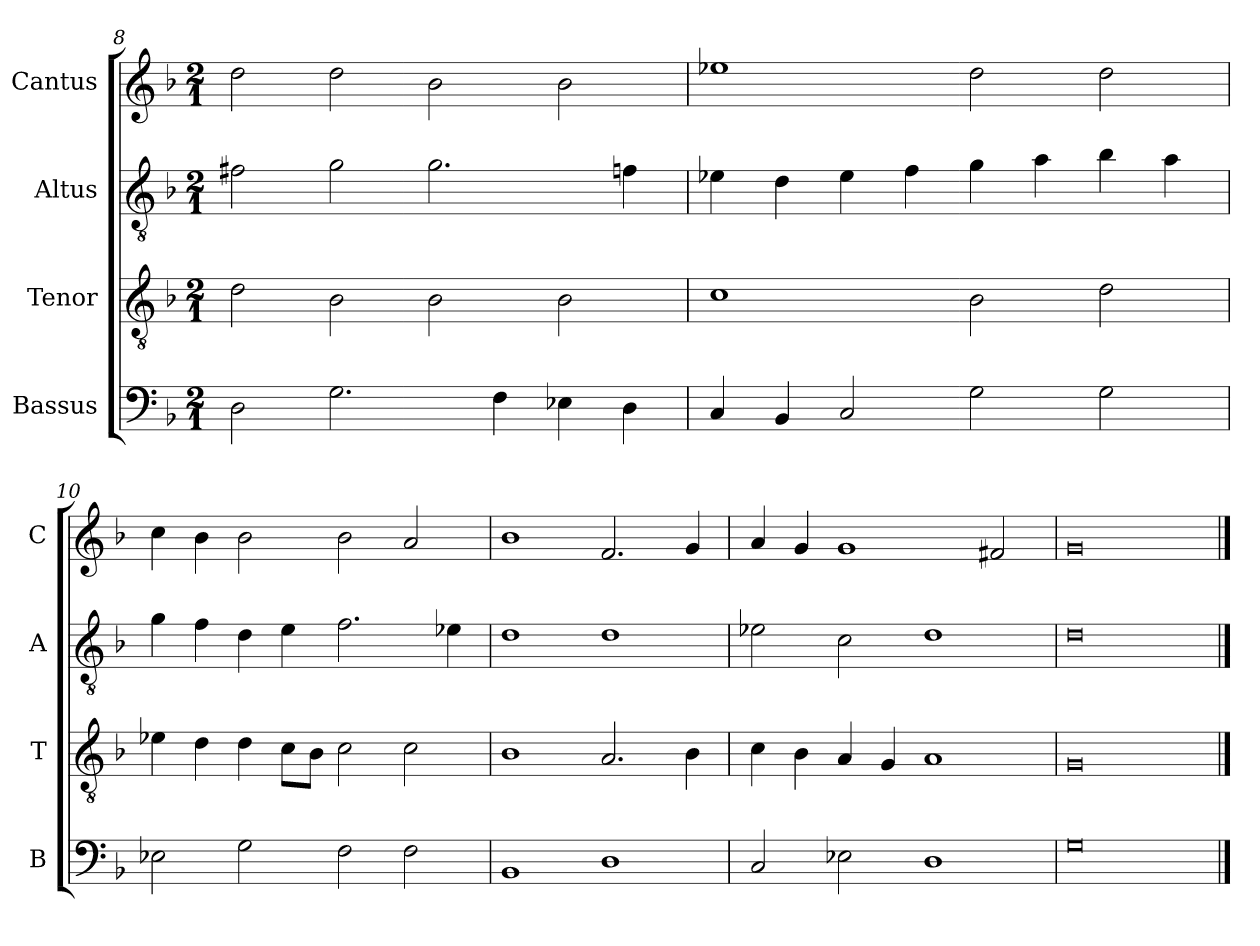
**kern	**kern	**kern	**kern
*part4	*part3	*part2	*part1
*staff4	*staff3	*staff2	*staff1
*I"Bassus	*I"Tenor	*I"Altus	*I"Cantus
*I'B	*I'T	*I'A	*I'C
*clefF4	*clefGv2	*clefGv2	*clefG2
*k[b-]	*k[b-]	*k[b-]	*k[b-]
*M2/1	*M2/1	*M2/1	*M2/1
=8	=8	=8	=8
2D	2d	2f#X	2dd
2.G	2B-	2g	2dd
.	2B-	2.g	2b-
4F	.	.	.
4E-X	2B-	.	2b-
4D	.	4fn	.
=9	=9	=9	=9
4C	1c	4e-X	1ee-X
4BB-	.	4d	.
2C	.	4e-	.
.	.	4f	.
2G	2B-	4g	2dd
.	.	4a	.
2G	2d	4b-	2dd
.	.	4a	.
=10	=10	=10	=10
2E-X	4e-X	4g	4cc
.	4d	4f	4b-
2G	4d	4d	2b-
.	8c\L	4e	.
.	8B-\J	.	.
2F	2c	2.f	2b-
2F	2c	.	2a
.	.	4e-X	.
=11	=11	=11	=11
1BB-	1B-	1d	1b-
1D	2.A	1d	2.f
.	4B-	.	4g
=12	=12	=12	=12
2C	4c	2e-X	4a
.	4B-	.	4g
2E-X	4A	2c	1g
.	4G	.	.
1D	1A	1d	.
.	.	.	2f#X
=13	=13	=13	=13
0G	0G	0d	0g
==	==	==	==
*-	*-	*-	*-
